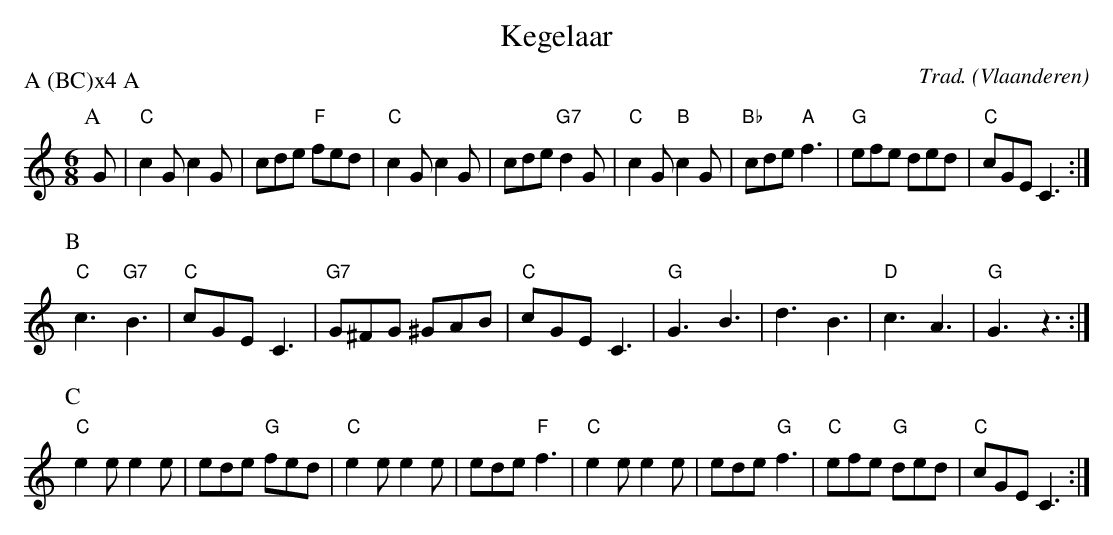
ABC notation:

X:1
T:Kegelaar
C:Trad.
O:Vlaanderen
P:A (BC)x4 A
L:1/8
M:6/8
K:C
P:A
G | "C"c2 G c2 G | cde "F"fed | "C"c2 G c2 G | cde "G7"d2 G | "C"c2 G "B"c2 G | "Bb"cde "A"f3 | "G"efe ded | "C"cGE C3 :|]
P:B
"C"c3 "G7"B3 | "C"cGE C3 | "G7"G^FG ^GAB | "C"cGE C3 | "G"G3 B3 | d3 B3 | "D"c3 A3 | "G"G3 z3 :|]
P:C
"C"e2 e e2 e | ede "G"fed | "C"e2 e e2 e | ede "F"f3 | "C"e2 e e2 e | ede "G"f3 | "C"efe "G"ded | "C"cGE C3 :|]
